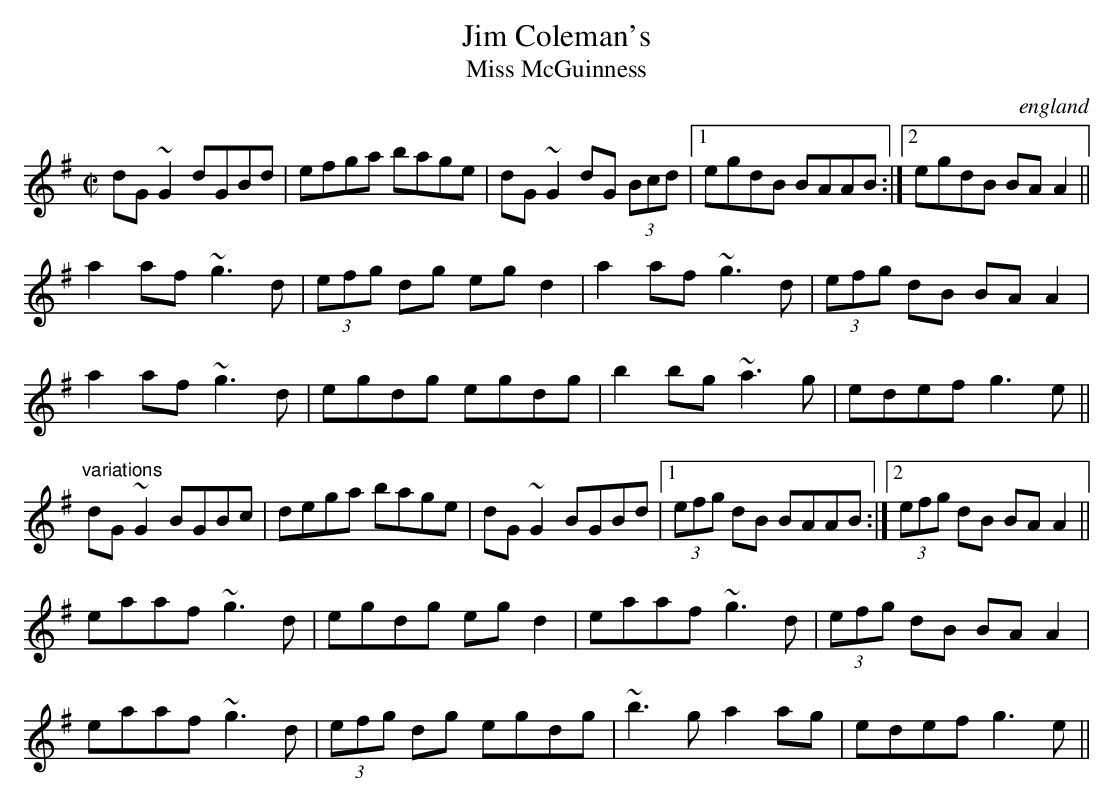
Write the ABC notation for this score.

X:1
T:Jim Coleman's
T:Miss McGuinness
O:england
M:C|
K:G
dG~G2 dGBd|efga bage|dG~G2 dG (3Bcd|1 egdB BAAB:|2 egdB BAA2||
a2af ~g3d|(3efg dg egd2|a2af ~g3d|(3efg dB BAA2|
a2af ~g3d|egdg egdg|b2bg ~a3g|edef g3e||
"variations"
dG~G2 BGBc|dega bage|dG~G2 BGBd|1 (3efg dB BAAB:|2 (3efg dB BAA2||
eaaf ~g3d|egdg egd2|eaaf ~g3d|(3efg dB BAA2|
eaaf ~g3d|(3efg dg egdg|~b3g a2ag|edef g3e||
